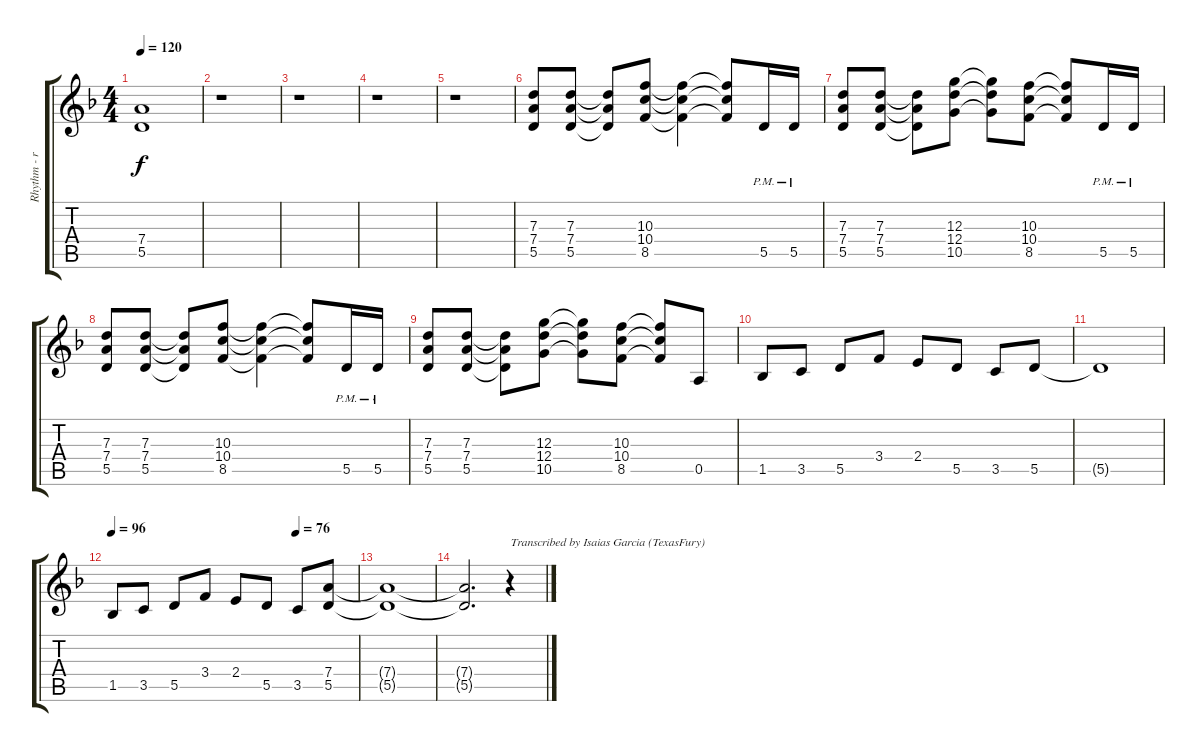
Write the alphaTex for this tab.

\track ("Rhythm - right" "Rhythm - r") {instrument distortionguitar}
\staff {score tabs}
\tuning (E4 B3 G3 D3 A2 E2) {hide}
\ts (4 4)
\tempo 120
\clef g2
\ks dminor
(7.4{t} 5.5{t}).1{dy f volume 3} |
r.1 |
r.1 |
r.1 |
r.1 |
(7.3 7.4 5.5).8{volume 8} (7.3 7.4 5.5).8 (7.3{t} 7.4{t} 5.5{t}).8 (10.3 10.4 8.5).8 (10.3{t} 10.4{t} 8.5{t}).4 (10.3{t} 10.4{t} 8.5{t}).8 5.5{pm}.16 5.5{pm}.16 |
(7.3 7.4 5.5).8 (7.3 7.4 5.5).8 (7.3{t} 7.4{t} 5.5{t}).8 (12.3 12.4 10.5).8 (12.3{t} 12.4{t} 10.5{t}).8 (10.3 10.4 8.5).8 (10.3{t} 10.4{t} 8.5{t}).8 5.5{pm}.16 5.5{pm}.16 |
(7.3 7.4 5.5).8 (7.3 7.4 5.5).8 (7.3{t} 7.4{t} 5.5{t}).8 (10.3 10.4 8.5).8 (10.3{t} 10.4{t} 8.5{t}).4 (10.3{t} 10.4{t} 8.5{t}).8 5.5{pm}.16 5.5{pm}.16 |
(7.3 7.4 5.5).8 (7.3 7.4 5.5).8 (7.3{t} 7.4{t} 5.5{t}).8 (12.3 12.4 10.5).8 (12.3{t} 12.4{t} 10.5{t}).8 (10.3 10.4 8.5).8 (10.3{t} 10.4{t} 8.5{t}).8 0.5.8 |
1.5.8 3.5.8 5.5.8 3.4.8 2.4.8 5.5.8 3.5.8 5.5.8 |
5.5{t}.1 |
\tempo 96
\tempo (76 0.75)
1.5.8 3.5.8 5.5.8 3.4.8 2.4.8 5.5.8 3.5.8 (7.4 5.5).8 |
(7.4{t} 5.5{t}).1 |
(7.4{t} 5.5{t}).2{d volume 0} r.4{txt "Transcribed by Isaias Garcia (TexasFury)"}
